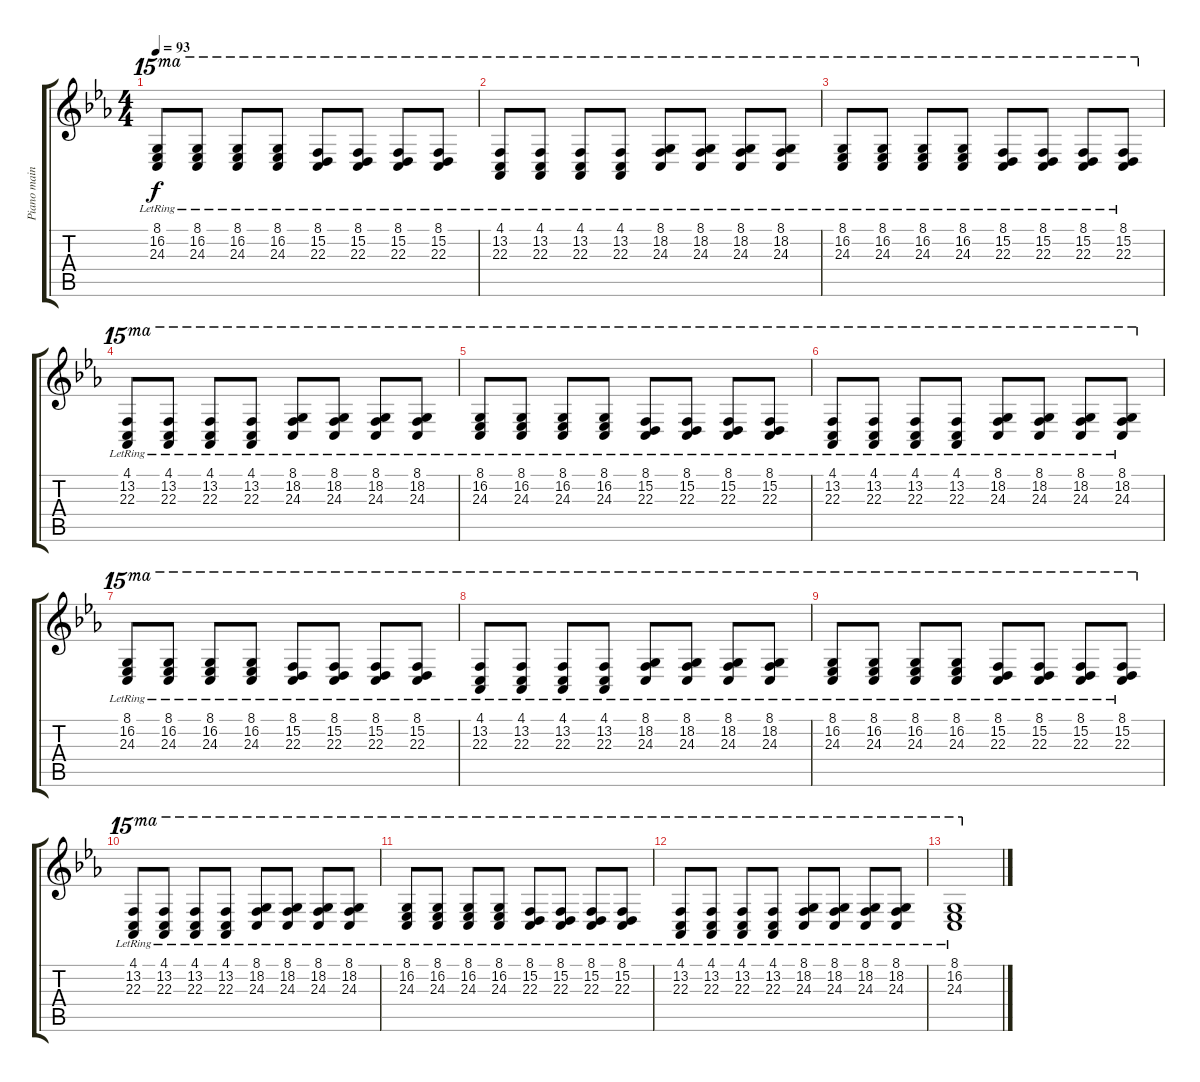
\track ("Piano main gauche" "Piano main") {instrument acousticgrandpiano}
\staff {score tabs}
\tuning (E4 B3 G3 D3 A2 E2) {hide}
\ts (4 4)
\tempo 93
\clef g2
\ks eb
(8.1{lr} 16.2{lr} 24.3{lr}).8{ot 15ma dy f instrument acousticgrandpiano} (8.1{lr} 16.2{lr} 24.3{lr}).8{ot 15ma} (8.1{lr} 16.2{lr} 24.3{lr}).8{ot 15ma} (8.1{lr} 16.2{lr} 24.3{lr}).8{ot 15ma} (8.1{lr} 15.2{lr} 22.3{lr}).8{ot 15ma} (8.1{lr} 15.2{lr} 22.3{lr}).8{ot 15ma} (8.1{lr} 15.2{lr} 22.3{lr}).8{ot 15ma} (8.1{lr} 15.2{lr} 22.3{lr}).8{ot 15ma} |
(4.1{lr} 13.2{lr} 22.3{lr}).8{ot 15ma} (4.1{lr} 13.2{lr} 22.3{lr}).8{ot 15ma} (4.1{lr} 13.2{lr} 22.3{lr}).8{ot 15ma} (4.1{lr} 13.2{lr} 22.3{lr}).8{ot 15ma} (8.1{lr} 18.2{lr} 24.3{lr}).8{ot 15ma} (8.1{lr} 18.2{lr} 24.3{lr}).8{ot 15ma} (8.1{lr} 18.2{lr} 24.3{lr}).8{ot 15ma} (8.1{lr} 18.2{lr} 24.3{lr}).8{ot 15ma} |
(8.1{lr} 16.2{lr} 24.3{lr}).8{ot 15ma} (8.1{lr} 16.2{lr} 24.3{lr}).8{ot 15ma} (8.1{lr} 16.2{lr} 24.3{lr}).8{ot 15ma} (8.1{lr} 16.2{lr} 24.3{lr}).8{ot 15ma} (8.1{lr} 15.2{lr} 22.3{lr}).8{ot 15ma} (8.1{lr} 15.2{lr} 22.3{lr}).8{ot 15ma} (8.1{lr} 15.2{lr} 22.3{lr}).8{ot 15ma} (8.1{lr} 15.2{lr} 22.3{lr}).8{ot 15ma} |
(4.1{lr} 13.2{lr} 22.3{lr}).8{ot 15ma} (4.1{lr} 13.2{lr} 22.3{lr}).8{ot 15ma} (4.1{lr} 13.2{lr} 22.3{lr}).8{ot 15ma} (4.1{lr} 13.2{lr} 22.3{lr}).8{ot 15ma} (8.1{lr} 18.2{lr} 24.3{lr}).8{ot 15ma} (8.1{lr} 18.2{lr} 24.3{lr}).8{ot 15ma} (8.1{lr} 18.2{lr} 24.3{lr}).8{ot 15ma} (8.1{lr} 18.2{lr} 24.3{lr}).8{ot 15ma} |
(8.1{lr} 16.2{lr} 24.3{lr}).8{ot 15ma} (8.1{lr} 16.2{lr} 24.3{lr}).8{ot 15ma} (8.1{lr} 16.2{lr} 24.3{lr}).8{ot 15ma} (8.1{lr} 16.2{lr} 24.3{lr}).8{ot 15ma} (8.1{lr} 15.2{lr} 22.3{lr}).8{ot 15ma} (8.1{lr} 15.2{lr} 22.3{lr}).8{ot 15ma} (8.1{lr} 15.2{lr} 22.3{lr}).8{ot 15ma} (8.1{lr} 15.2{lr} 22.3{lr}).8{ot 15ma} |
(4.1{lr} 13.2{lr} 22.3{lr}).8{ot 15ma} (4.1{lr} 13.2{lr} 22.3{lr}).8{ot 15ma} (4.1{lr} 13.2{lr} 22.3{lr}).8{ot 15ma} (4.1{lr} 13.2{lr} 22.3{lr}).8{ot 15ma} (8.1{lr} 18.2{lr} 24.3{lr}).8{ot 15ma} (8.1{lr} 18.2{lr} 24.3{lr}).8{ot 15ma} (8.1{lr} 18.2{lr} 24.3{lr}).8{ot 15ma} (8.1{lr} 18.2{lr} 24.3{lr}).8{ot 15ma} |
(8.1{lr} 16.2{lr} 24.3{lr}).8{ot 15ma} (8.1{lr} 16.2{lr} 24.3{lr}).8{ot 15ma} (8.1{lr} 16.2{lr} 24.3{lr}).8{ot 15ma} (8.1{lr} 16.2{lr} 24.3{lr}).8{ot 15ma} (8.1{lr} 15.2{lr} 22.3{lr}).8{ot 15ma} (8.1{lr} 15.2{lr} 22.3{lr}).8{ot 15ma} (8.1{lr} 15.2{lr} 22.3{lr}).8{ot 15ma} (8.1{lr} 15.2{lr} 22.3{lr}).8{ot 15ma} |
(4.1{lr} 13.2{lr} 22.3{lr}).8{ot 15ma} (4.1{lr} 13.2{lr} 22.3{lr}).8{ot 15ma} (4.1{lr} 13.2{lr} 22.3{lr}).8{ot 15ma} (4.1{lr} 13.2{lr} 22.3{lr}).8{ot 15ma} (8.1{lr} 18.2{lr} 24.3{lr}).8{ot 15ma} (8.1{lr} 18.2{lr} 24.3{lr}).8{ot 15ma} (8.1{lr} 18.2{lr} 24.3{lr}).8{ot 15ma} (8.1{lr} 18.2{lr} 24.3{lr}).8{ot 15ma} |
(8.1{lr} 16.2{lr} 24.3{lr}).8{ot 15ma} (8.1{lr} 16.2{lr} 24.3{lr}).8{ot 15ma} (8.1{lr} 16.2{lr} 24.3{lr}).8{ot 15ma} (8.1{lr} 16.2{lr} 24.3{lr}).8{ot 15ma} (8.1{lr} 15.2{lr} 22.3{lr}).8{ot 15ma} (8.1{lr} 15.2{lr} 22.3{lr}).8{ot 15ma} (8.1{lr} 15.2{lr} 22.3{lr}).8{ot 15ma} (8.1{lr} 15.2{lr} 22.3{lr}).8{ot 15ma} |
(4.1{lr} 13.2{lr} 22.3{lr}).8{ot 15ma} (4.1{lr} 13.2{lr} 22.3{lr}).8{ot 15ma} (4.1{lr} 13.2{lr} 22.3{lr}).8{ot 15ma} (4.1{lr} 13.2{lr} 22.3{lr}).8{ot 15ma} (8.1{lr} 18.2{lr} 24.3{lr}).8{ot 15ma} (8.1{lr} 18.2{lr} 24.3{lr}).8{ot 15ma} (8.1{lr} 18.2{lr} 24.3{lr}).8{ot 15ma} (8.1{lr} 18.2{lr} 24.3{lr}).8{ot 15ma} |
(8.1{lr} 16.2{lr} 24.3{lr}).8{ot 15ma} (8.1{lr} 16.2{lr} 24.3{lr}).8{ot 15ma} (8.1{lr} 16.2{lr} 24.3{lr}).8{ot 15ma} (8.1{lr} 16.2{lr} 24.3{lr}).8{ot 15ma} (8.1{lr} 15.2{lr} 22.3{lr}).8{ot 15ma} (8.1{lr} 15.2{lr} 22.3{lr}).8{ot 15ma} (8.1{lr} 15.2{lr} 22.3{lr}).8{ot 15ma} (8.1{lr} 15.2{lr} 22.3{lr}).8{ot 15ma} |
(4.1{lr} 13.2{lr} 22.3{lr}).8{ot 15ma} (4.1{lr} 13.2{lr} 22.3{lr}).8{ot 15ma} (4.1{lr} 13.2{lr} 22.3{lr}).8{ot 15ma} (4.1{lr} 13.2{lr} 22.3{lr}).8{ot 15ma} (8.1{lr} 18.2{lr} 24.3{lr}).8{ot 15ma} (8.1{lr} 18.2{lr} 24.3{lr}).8{ot 15ma} (8.1{lr} 18.2{lr} 24.3{lr}).8{ot 15ma} (8.1{lr} 18.2{lr} 24.3{lr}).8{ot 15ma} |
(8.1{lr} 16.2{lr} 24.3{lr}).1{ot 15ma}
